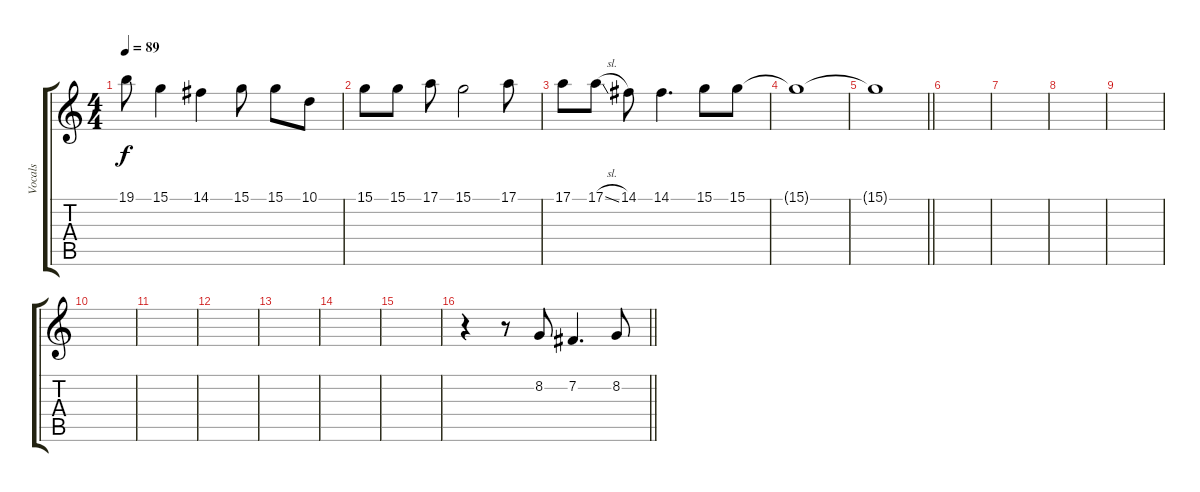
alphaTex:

\track ("Vocals" "Vocals") {instrument lead2sawtooth}
\staff {score tabs}
\tuning (E4 B3 G3 D3 A2 E2) {hide}
\ts (4 4)
\tempo 89
\clef g2
\ks c
19.1.8{dy f} 15.1.4 14.1.4 15.1.8 15.1.8 10.1.8 |
15.1.8 15.1.8 17.1.8 15.1.2 17.1.8 |
17.1.8 17.1{sl}.8 14.1.8 14.1.4{d} 15.1.8 15.1.8 |
15.1{t}.1 |
\barLineRight lightlight
15.1{t}.1 |
|
|
|
|
|
|
|
|
|
|
\barLineRight lightlight
r.4 r.8 8.2.8 7.2.4{d} 8.2.8
